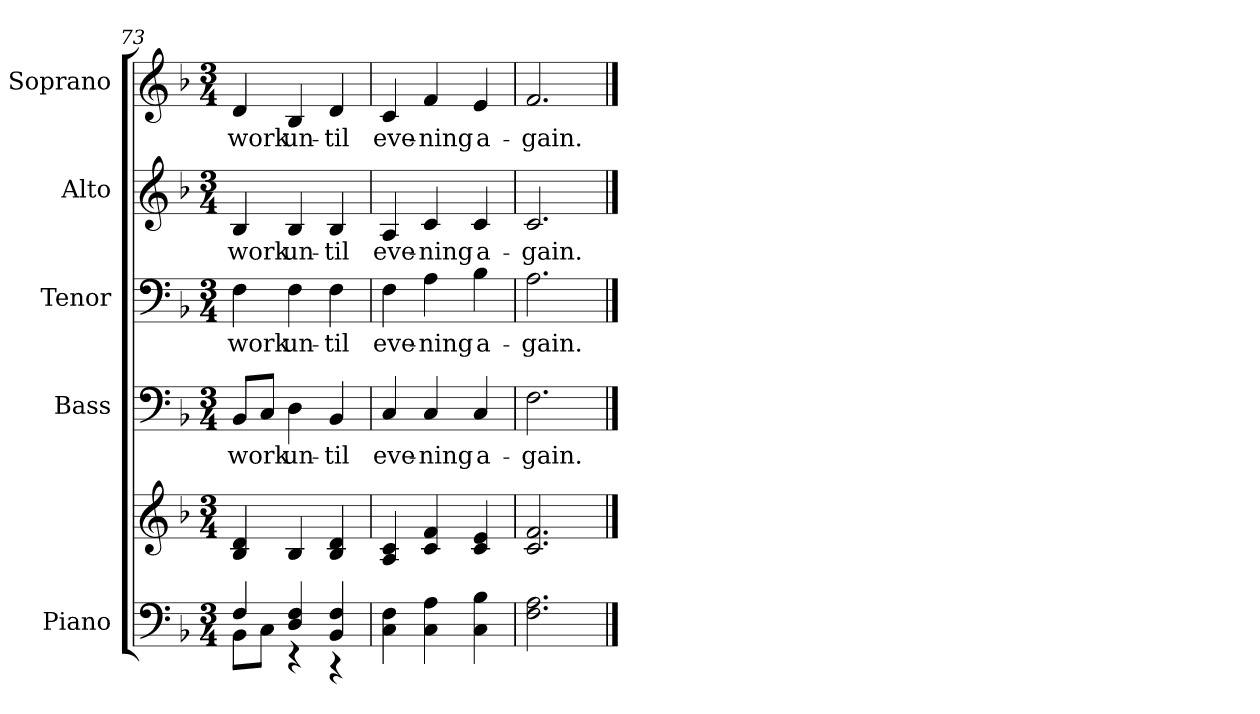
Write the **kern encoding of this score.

**kern	**kern	**kern	**text	**kern	**text	**kern	**text	**kern	**text
*part5	*part5	*part4	*part4	*part3	*part3	*part2	*part2	*part1	*part1
*staff6	*staff5	*staff4	*staff4	*staff3	*staff3	*staff2	*staff2	*staff1	*staff1
*I"Piano	*	*I"Bass	*	*I"Tenor	*	*I"Alto	*	*I"Soprano	*
*I'Pno.	*	*I'B.	*	*I'T.	*	*I'A.	*	*I'S.	*
*clefF4	*clefG2	*clefF4	*	*clefF4	*	*clefG2	*	*clefG2	*
*k[b-]	*k[b-]	*k[b-]	*	*k[b-]	*	*k[b-]	*	*k[b-]	*
*F:	*F:	*F:	*	*F:	*	*F:	*	*F:	*
*M3/4	*M3/4	*M3/4	*	*M3/4	*	*M3/4	*	*M3/4	*
=73	=73	=73	=73	=73	=73	=73	=73	=73	=73
*^	*	*	*	*	*	*	*	*	*
!	!	!	!	!LO:LY:b:color=#000000	!	!	!	!	!	!
!	!	!	!	!	!	!LO:LY:b:color=#000000	!	!	!	!
!	!	!	!	!	!	!	!	!LO:LY:b:color=#000000	!	!
!	!	!	!	!	!	!	!	!	!	!LO:LY:b:color=#000000
4Fi/	8BB-i\L	4B-i/ 4di	8BB-i/L	work	4Fi\	work	4B-i/	work	4di/	work
.	8Ci\J	.	8Ci/J	.	.	.	.	.	.	.
!	!	!	!	!LO:LY:b:color=#000000	!	!	!	!	!	!
!	!	!	!	!	!	!LO:LY:b:color=#000000	!	!	!	!
!	!	!	!	!	!	!	!	!LO:LY:b:color=#000000	!	!
!	!	!	!	!	!	!	!	!	!	!LO:LY:b:color=#000000
4Di/ 4Fi	4r	4B-i/	4Di\	un-	4Fi\	un-	4B-i/	un-	4B-i/	un-
!	!	!	!	!LO:LY:b:color=#000000	!	!	!	!	!	!
!	!	!	!	!	!	!LO:LY:b:color=#000000	!	!	!	!
!	!	!	!	!	!	!	!	!LO:LY:b:color=#000000	!	!
!	!	!	!	!	!	!	!	!	!	!LO:LY:b:color=#000000
4BB-i/ 4Fi	4r	4B-i/ 4di	4BB-i/	-til	4Fi\	-til	4B-i/	-til	4di/	-til
*v	*v	*	*	*	*	*	*	*	*	*
!!LO:LB:g=z
=74	=74	=74	=74	=74	=74	=74	=74	=74	=74
*^	*	*	*	*	*	*	*	*	*
!	!	!	!	!LO:LY:b:color=#000000	!	!	!	!	!	!
*v	*v	*	*	*	*	*	*	*	*	*
*^	*	*	*	*	*	*	*	*	*
!	!	!	!	!	!	!LO:LY:b:color=#000000	!	!	!	!
*v	*v	*	*	*	*	*	*	*	*	*
*^	*	*	*	*	*	*	*	*	*
!	!	!	!	!	!	!	!	!LO:LY:b:color=#000000	!	!
*v	*v	*	*	*	*	*	*	*	*	*
*^	*	*	*	*	*	*	*	*	*
!	!	!	!	!	!	!	!	!	!	!LO:LY:b:color=#000000
*v	*v	*	*	*	*	*	*	*	*	*
4Ci\ 4Fi	4Ai/ 4ci	4Ci/	eve-	4Fi\	eve-	4Ai/	eve-	4ci/	eve-
!	!	!	!LO:LY:b:color=#000000	!	!	!	!	!	!
!	!	!	!	!	!LO:LY:b:color=#000000	!	!	!	!
!	!	!	!	!	!	!	!LO:LY:b:color=#000000	!	!
!	!	!	!	!	!	!	!	!	!LO:LY:b:color=#000000
4Ci\ 4Ai	4ci/ 4fi	4Ci/	-ning	4Ai\	-ning	4ci/	-ning	4fi/	-ning
!	!	!	!LO:LY:b:color=#000000	!	!	!	!	!	!
!	!	!	!	!	!LO:LY:b:color=#000000	!	!	!	!
!	!	!	!	!	!	!	!LO:LY:b:color=#000000	!	!
!	!	!	!	!	!	!	!	!	!LO:LY:b:color=#000000
4Ci\ 4B-i	4ci/ 4ei	4Ci/	a-	4B-i\	a-	4ci/	a-	4ei/	a-
=75	=75	=75	=75	=75	=75	=75	=75	=75	=75
!	!	!	!LO:LY:b:color=#000000	!	!	!	!	!	!
!	!	!	!	!	!LO:LY:b:color=#000000	!	!	!	!
!	!	!	!	!	!	!	!LO:LY:b:color=#000000	!	!
!	!	!	!	!	!	!	!	!	!LO:LY:b:color=#000000
2.Fi\ 2.Ai	2.ci/ 2.fi	2.Fi\	-gain.	2.Ai\	-gain.	2.ci/	-gain.	2.fi/	-gain.
==	==	==	==	==	==	==	==	==	==
*-	*-	*-	*-	*-	*-	*-	*-	*-	*-
